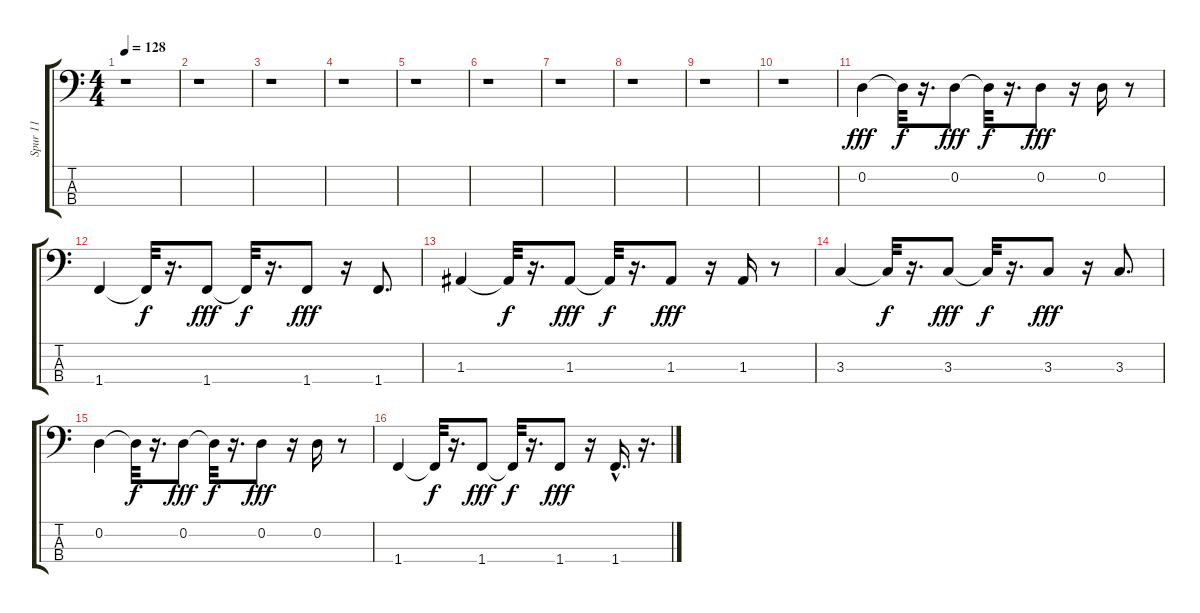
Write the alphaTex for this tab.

\track ("Spur 11" "Spur 11") {instrument synthbass2}
\staff {score tabs}
\tuning (G2 D2 A1 E1) {hide}
\ts (4 4)
\tempo 128
\clef f4
\ks c
r.1{dy fff instrument synthbass2} |
r.1 |
r.1 |
r.1 |
r.1 |
r.1 |
r.1 |
r.1 |
r.1 |
r.1 |
0.2.4 0.2{t}.32{dy f} r.16{d} 0.2.8{dy fff} 0.2{t}.32{dy f} r.16{d} 0.2.8{dy fff} r.16 0.2.16 r.8 |
1.4.4 1.4{t}.32{dy f} r.16{d} 1.4.8{dy fff} 1.4{t}.32{dy f} r.16{d} 1.4.8{dy fff} r.16 1.4.8{d} |
1.3.4 1.3{t}.32{dy f} r.16{d} 1.3.8{dy fff} 1.3{t}.32{dy f} r.16{d} 1.3.8{dy fff} r.16 1.3.16 r.8 |
3.3.4 3.3{t}.32{dy f} r.16{d} 3.3.8{dy fff} 3.3{t}.32{dy f} r.16{d} 3.3.8{dy fff} r.16 3.3.8{d} |
0.2.4 0.2{t}.32{dy f} r.16{d} 0.2.8{dy fff} 0.2{t}.32{dy f} r.16{d} 0.2.8{dy fff} r.16 0.2.16 r.8 |
1.4.4 1.4{t}.32{dy f} r.16{d} 1.4.8{dy fff} 1.4{t}.32{dy f} r.16{d} 1.4.8{dy fff} r.16 1.4{hac}.16{d} r.16{d}
